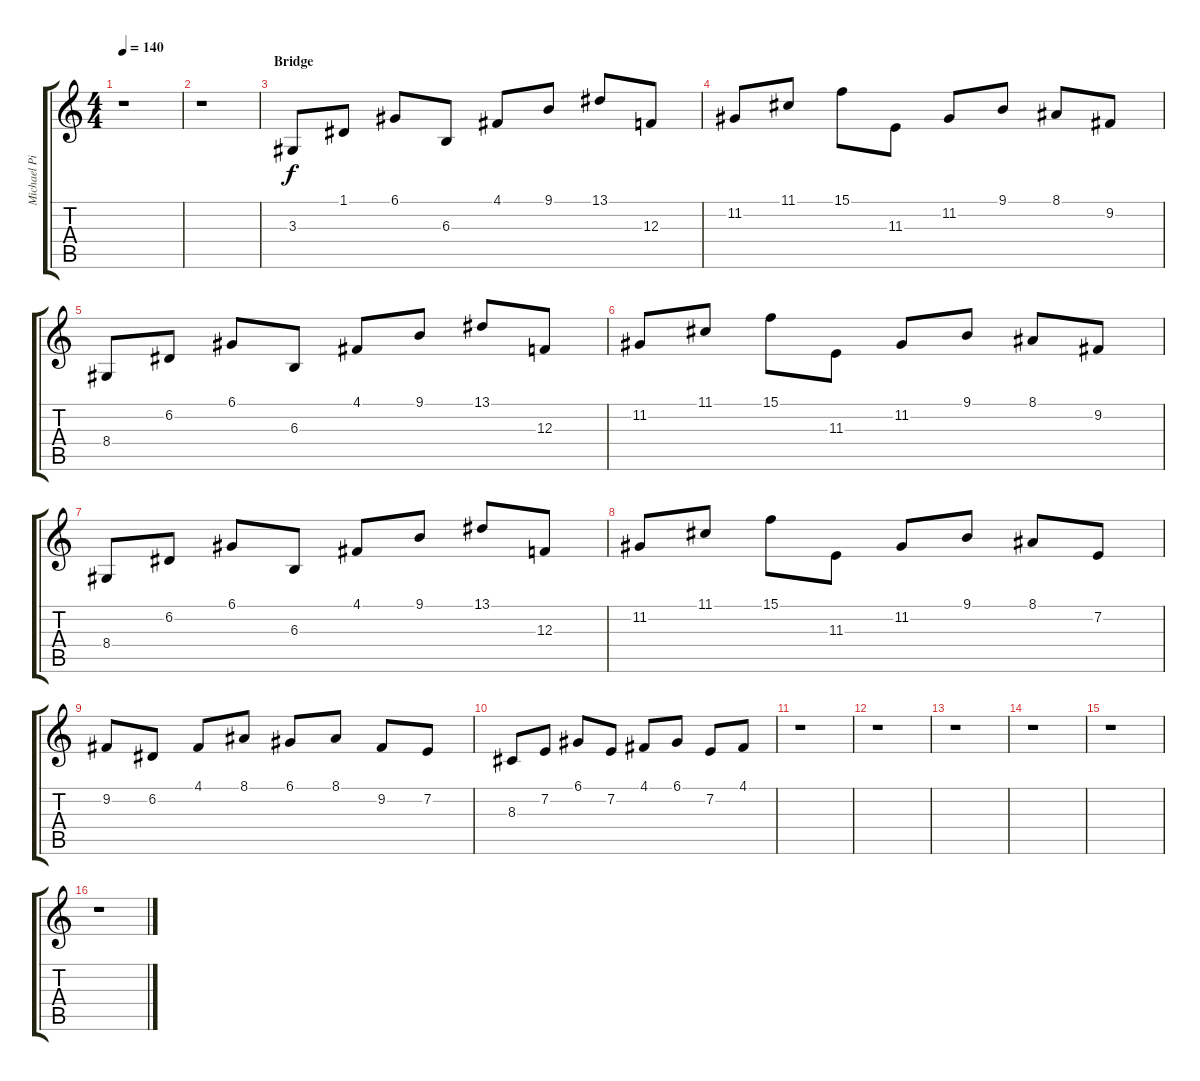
\track ("Michael Pinella" "Michael Pi") {instrument harpsichord}
\staff {score tabs}
\tuning (D4 A3 F3 C3 G2 D2) {hide}
\ts (4 4)
\tempo 140
\clef g2
\ks c
r.1{dy f} |
r.1 |
\section ("" "Bridge")
3.3.8{volume 10} 1.1.8 6.1.8 6.3.8 4.1.8 9.1.8 13.1.8 12.3.8 |
11.2.8 11.1.8 15.1.8 11.3.8 11.2.8 9.1.8 8.1.8 9.2.8 |
8.4.8 6.2.8 6.1.8 6.3.8 4.1.8 9.1.8 13.1.8 12.3.8 |
11.2.8 11.1.8 15.1.8 11.3.8 11.2.8 9.1.8 8.1.8 9.2.8 |
8.4.8 6.2.8 6.1.8 6.3.8 4.1.8 9.1.8 13.1.8 12.3.8 |
11.2.8 11.1.8 15.1.8 11.3.8 11.2.8 9.1.8 8.1.8 7.2.8 |
9.2.8 6.2.8 4.1.8 8.1.8 6.1.8 8.1.8 9.2.8 7.2.8 |
8.3.8 7.2.8 6.1.8 7.2.8 4.1.8 6.1.8 7.2.8 4.1.8 |
r.1 |
r.1 |
r.1 |
r.1 |
r.1 |
r.1
